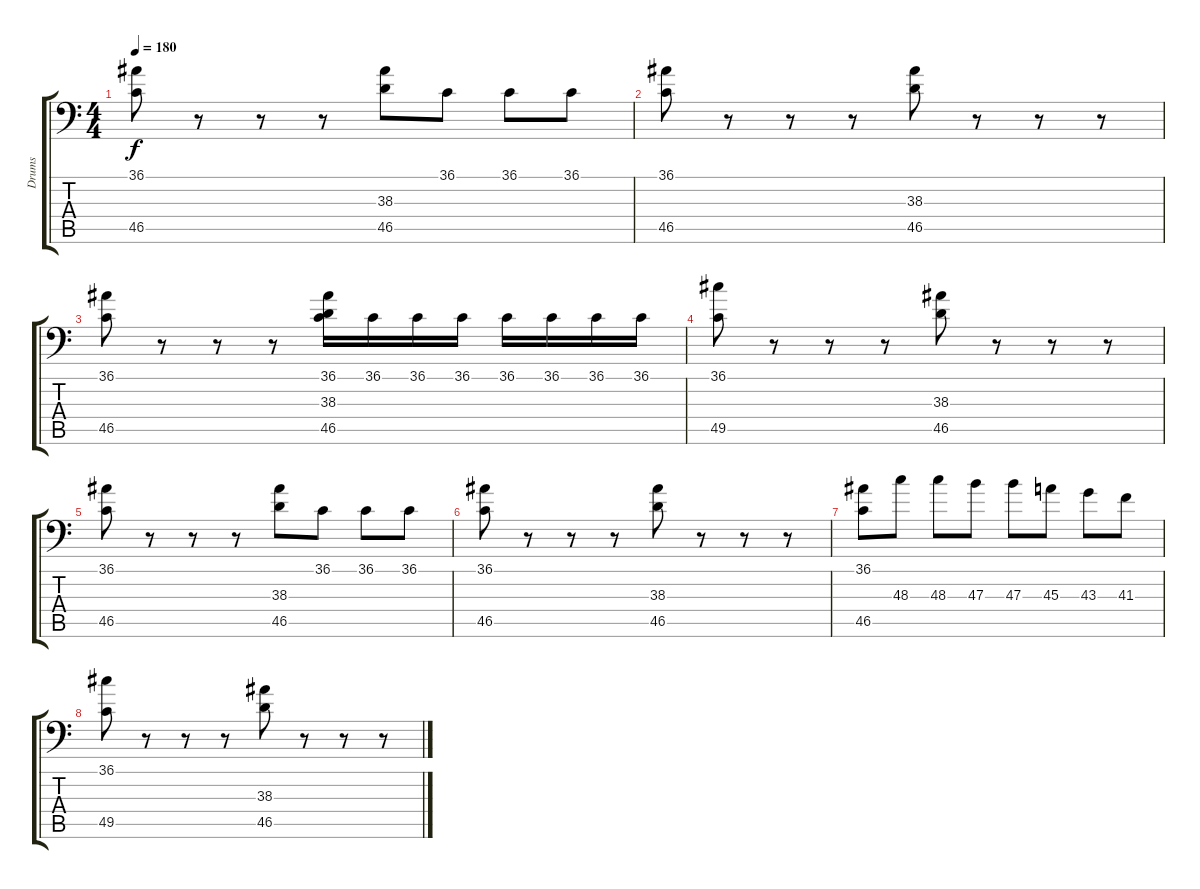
\track ("Drums" "Drums") {instrument acousticgrandpiano}
\staff {score tabs}
\tuning (C-1 C-1 C-1 C-1 C-1 C-1) {hide}
\ts (4 4)
\tempo 180
\clef f4
\ks c
(36.1 46.5).8{dy f} r.8 r.8 r.8 (38.3 46.5).8 36.1.8 36.1.8 36.1.8 |
(36.1 46.5).8 r.8 r.8 r.8 (38.3 46.5).8 r.8 r.8 r.8 |
(36.1 46.5).8 r.8 r.8 r.8 (36.1 38.3 46.5).16 36.1.16 36.1.16 36.1.16 36.1.16 36.1.16 36.1.16 36.1.16 |
(36.1 49.5).8 r.8 r.8 r.8 (38.3 46.5).8 r.8 r.8 r.8 |
(36.1 46.5).8 r.8 r.8 r.8 (38.3 46.5).8 36.1.8 36.1.8 36.1.8 |
(36.1 46.5).8 r.8 r.8 r.8 (38.3 46.5).8 r.8 r.8 r.8 |
(36.1 46.5).8 48.3.8 48.3.8 47.3.8 47.3.8 45.3.8 43.3.8 41.3.8 |
(36.1 49.5).8 r.8 r.8 r.8 (38.3 46.5).8 r.8 r.8 r.8
